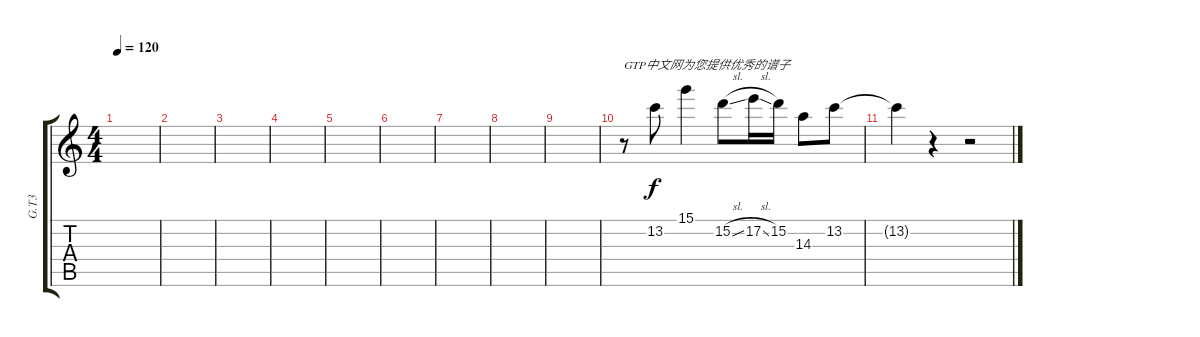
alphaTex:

\track ("G.T3" "G.T3") {instrument overdrivenguitar}
\staff {score tabs}
\tuning (E4 B3 G3 D3 A2 E2) {hide}
\ts (4 4)
\tempo 120
\clef g2
\ks c
|
|
|
|
|
|
|
|
|
r.8{txt "GTP中文网为您提供优秀的谱子"} 13.2.8 15.1.4 15.2{sl}.8 17.2{sl}.16 15.2.16 14.3.8 13.2.8 |
13.2{t}.4 r.4 r.2
